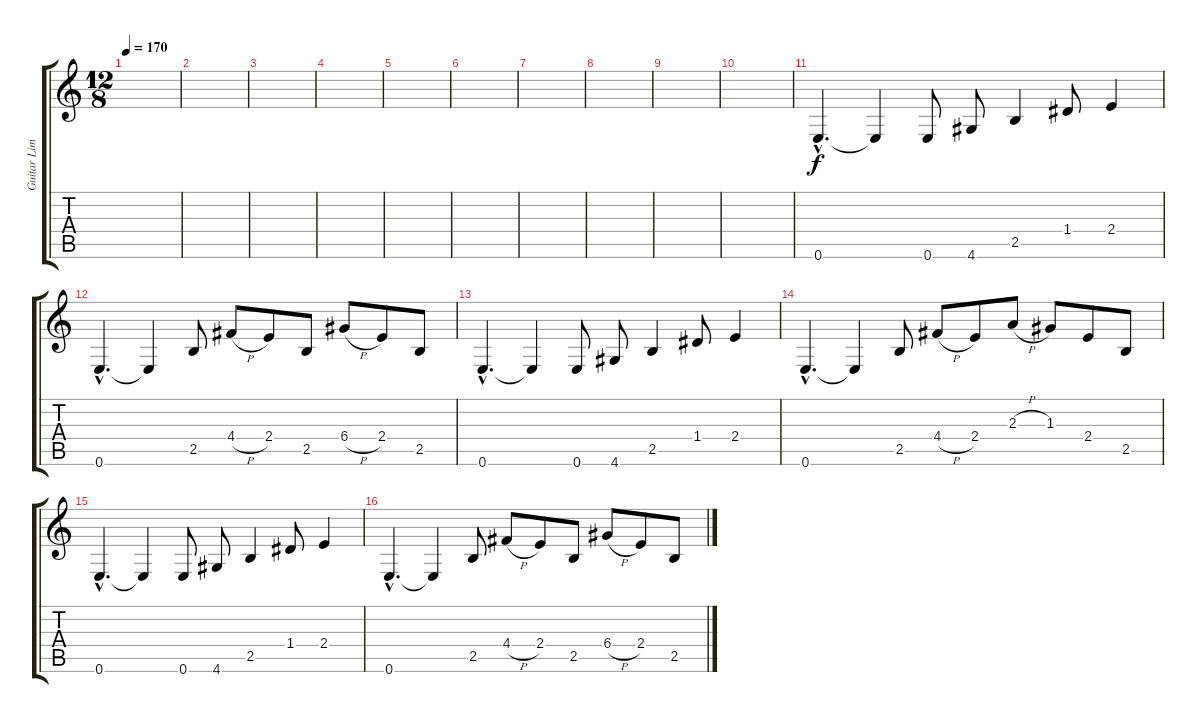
\track ("Guitar Limpa Overdrive" "Guitar Lim") {instrument overdrivenguitar}
\staff {score tabs}
\tuning (E4 B3 G3 D3 A2 E2) {hide}
\ts (12 8)
\tempo 170
\clef g2
\ks c
|
|
|
|
|
|
|
|
|
|
0.6{hac}.4{d} 0.6{t}.4 0.6.8 4.6.8 2.5.4 1.4.8 2.4.4 |
0.6{hac}.4{d} 0.6{t}.4 2.5.8 4.4{h}.8 2.4.8 2.5.8 6.4{h}.8 2.4.8 2.5.8 |
0.6{hac}.4{d} 0.6{t}.4 0.6.8 4.6.8 2.5.4 1.4.8 2.4.4 |
0.6{hac}.4{d} 0.6{t}.4 2.5.8 4.4{h}.8 2.4.8 2.3{h}.8 1.3.8 2.4.8 2.5.8 |
0.6{hac}.4{d} 0.6{t}.4 0.6.8 4.6.8 2.5.4 1.4.8 2.4.4 |
0.6{hac}.4{d} 0.6{t}.4 2.5.8 4.4{h}.8 2.4.8 2.5.8 6.4{h}.8 2.4.8 2.5.8
